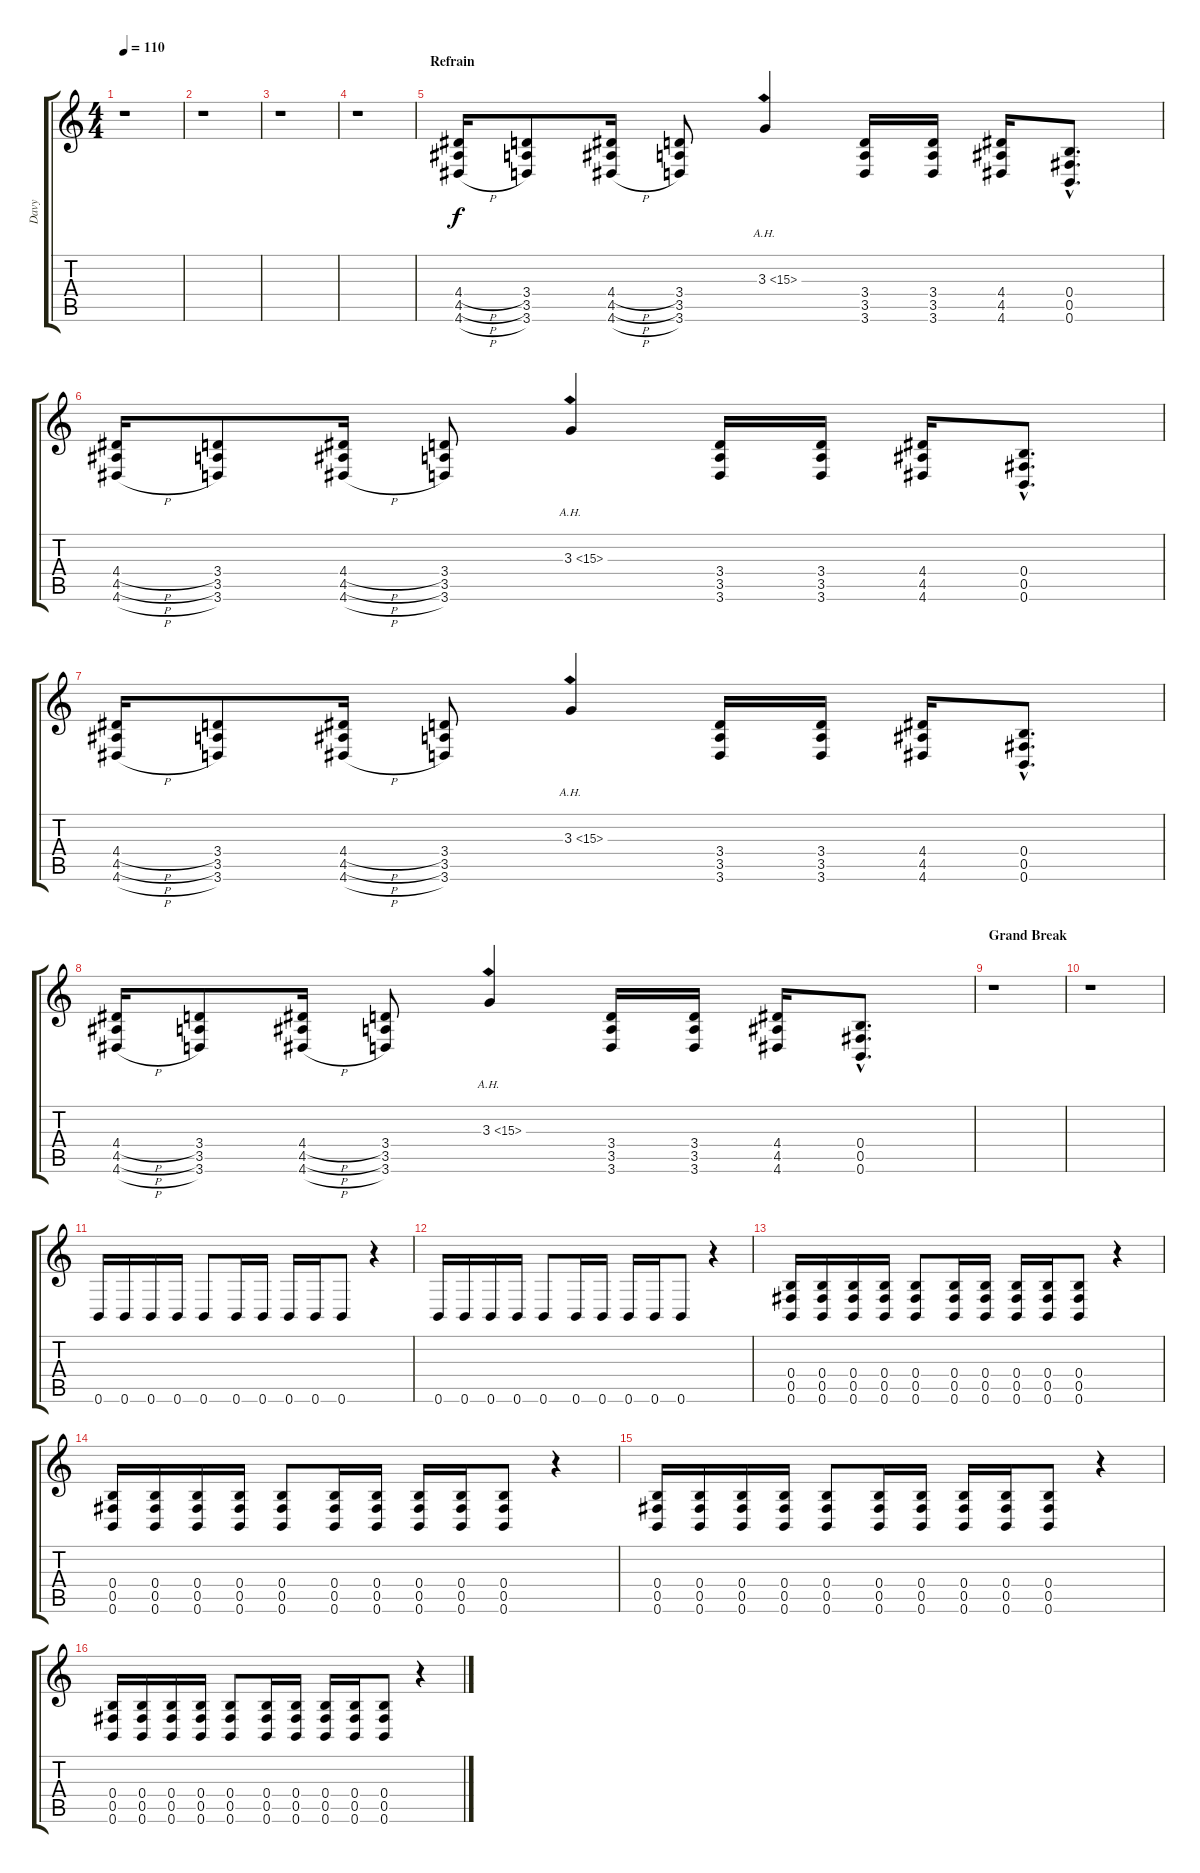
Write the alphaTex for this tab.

\track ("Davy" "Davy") {instrument distortionguitar}
\staff {score tabs}
\tuning (Db4 Ab3 E3 B2 Gb2 B1) {hide}
\ts (4 4)
\tempo 110
\clef g2
\ks c
r.1{dy f} |
r.1 |
r.1 |
r.1 |
\section ("" "Refrain")
(4.4{h} 4.5{h} 4.6{h}).16 (3.4 3.5 3.6).8 (4.4{h} 4.5{h} 4.6{h}).16 (3.4 3.5 3.6).8 3.3{ah 12}.4 (3.4 3.5 3.6).16 (3.4 3.5 3.6).16 (4.4 4.5 4.6).16 (0.4{hac} 0.5{hac} 0.6{hac}).8{d} |
(4.4{h} 4.5{h} 4.6{h}).16 (3.4 3.5 3.6).8 (4.4{h} 4.5{h} 4.6{h}).16 (3.4 3.5 3.6).8 3.3{ah 12}.4 (3.4 3.5 3.6).16 (3.4 3.5 3.6).16 (4.4 4.5 4.6).16 (0.4{hac} 0.5{hac} 0.6{hac}).8{d} |
(4.4{h} 4.5{h} 4.6{h}).16 (3.4 3.5 3.6).8 (4.4{h} 4.5{h} 4.6{h}).16 (3.4 3.5 3.6).8 3.3{ah 12}.4 (3.4 3.5 3.6).16 (3.4 3.5 3.6).16 (4.4 4.5 4.6).16 (0.4{hac} 0.5{hac} 0.6{hac}).8{d} |
(4.4{h} 4.5{h} 4.6{h}).16 (3.4 3.5 3.6).8 (4.4{h} 4.5{h} 4.6{h}).16 (3.4 3.5 3.6).8 3.3{ah 12}.4 (3.4 3.5 3.6).16 (3.4 3.5 3.6).16 (4.4 4.5 4.6).16 (0.4{hac} 0.5{hac} 0.6{hac}).8{d} |
\section ("" "Grand Break")
r.1 |
r.1 |
0.6.16 0.6.16 0.6.16 0.6.16 0.6.8 0.6.16 0.6.16 0.6.16 0.6.16 0.6.8 r.4 |
0.6.16 0.6.16 0.6.16 0.6.16 0.6.8 0.6.16 0.6.16 0.6.16 0.6.16 0.6.8 r.4 |
(0.4 0.5 0.6).16 (0.4 0.5 0.6).16 (0.4 0.5 0.6).16 (0.4 0.5 0.6).16 (0.4 0.5 0.6).8 (0.4 0.5 0.6).16 (0.4 0.5 0.6).16 (0.4 0.5 0.6).16 (0.4 0.5 0.6).16 (0.4 0.5 0.6).8 r.4 |
(0.4 0.5 0.6).16 (0.4 0.5 0.6).16 (0.4 0.5 0.6).16 (0.4 0.5 0.6).16 (0.4 0.5 0.6).8 (0.4 0.5 0.6).16 (0.4 0.5 0.6).16 (0.4 0.5 0.6).16 (0.4 0.5 0.6).16 (0.4 0.5 0.6).8 r.4 |
(0.4 0.5 0.6).16 (0.4 0.5 0.6).16 (0.4 0.5 0.6).16 (0.4 0.5 0.6).16 (0.4 0.5 0.6).8 (0.4 0.5 0.6).16 (0.4 0.5 0.6).16 (0.4 0.5 0.6).16 (0.4 0.5 0.6).16 (0.4 0.5 0.6).8 r.4 |
(0.4 0.5 0.6).16 (0.4 0.5 0.6).16 (0.4 0.5 0.6).16 (0.4 0.5 0.6).16 (0.4 0.5 0.6).8 (0.4 0.5 0.6).16 (0.4 0.5 0.6).16 (0.4 0.5 0.6).16 (0.4 0.5 0.6).16 (0.4 0.5 0.6).8 r.4
